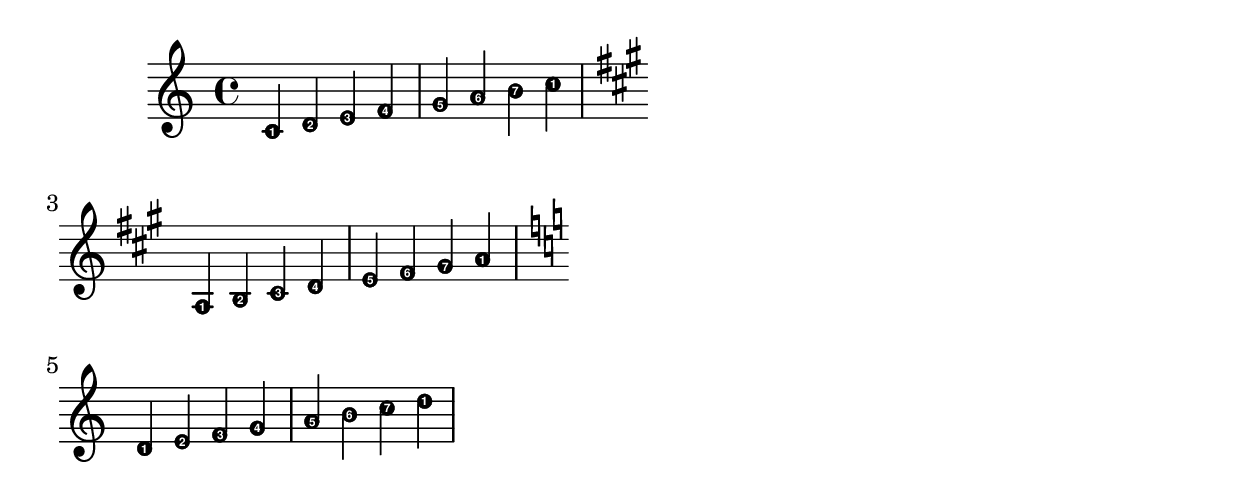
\version "2.13.11"

\header {
  lsrtags = "pitches"
  texidoc = "
Easy notation note heads use the @code{note-names} property
of the @code{NoteHead} object to determine what appears inside
the note head.  By overriding this property, it is possible
to print numbers representing the scale-degree.

A simple engraver can be created to do this for every note head
object it sees.
"
  doctitle = "Numbers as easy note heads"
}

#(define Ez_numbers_engraver (list
  (cons 'acknowledgers
   (list
     (cons 'note-head-interface
       (lambda (engraver grob source-engraver)
         (let* (
           (context (ly:translator-context engraver))
           (tonic-pitch (ly:context-property context 'tonic))
           (tonic-name (ly:pitch-notename tonic-pitch))
           (grob-pitch (ly:event-property (event-cause grob) 'pitch))
           (grob-name (ly:pitch-notename grob-pitch))
           (delta (modulo (- grob-name tonic-name) 7))
           (note-names (make-vector 7 (number->string (+ 1 delta)))))
        (ly:grob-set-property! grob 'note-names note-names))))))))

#(set-global-staff-size 26)

\layout {
  ragged-right = ##t
  \context {
    \Voice
    \consists \Ez_numbers_engraver
  }
}

\relative c' {
  \easyHeadsOn
  c4 d e f
  g4 a b c \break

  \key a \major
  a,4 b cis d
  e4 fis gis a \break

  \key d \dorian
  d,4 e f g
  a4 b c d
}
